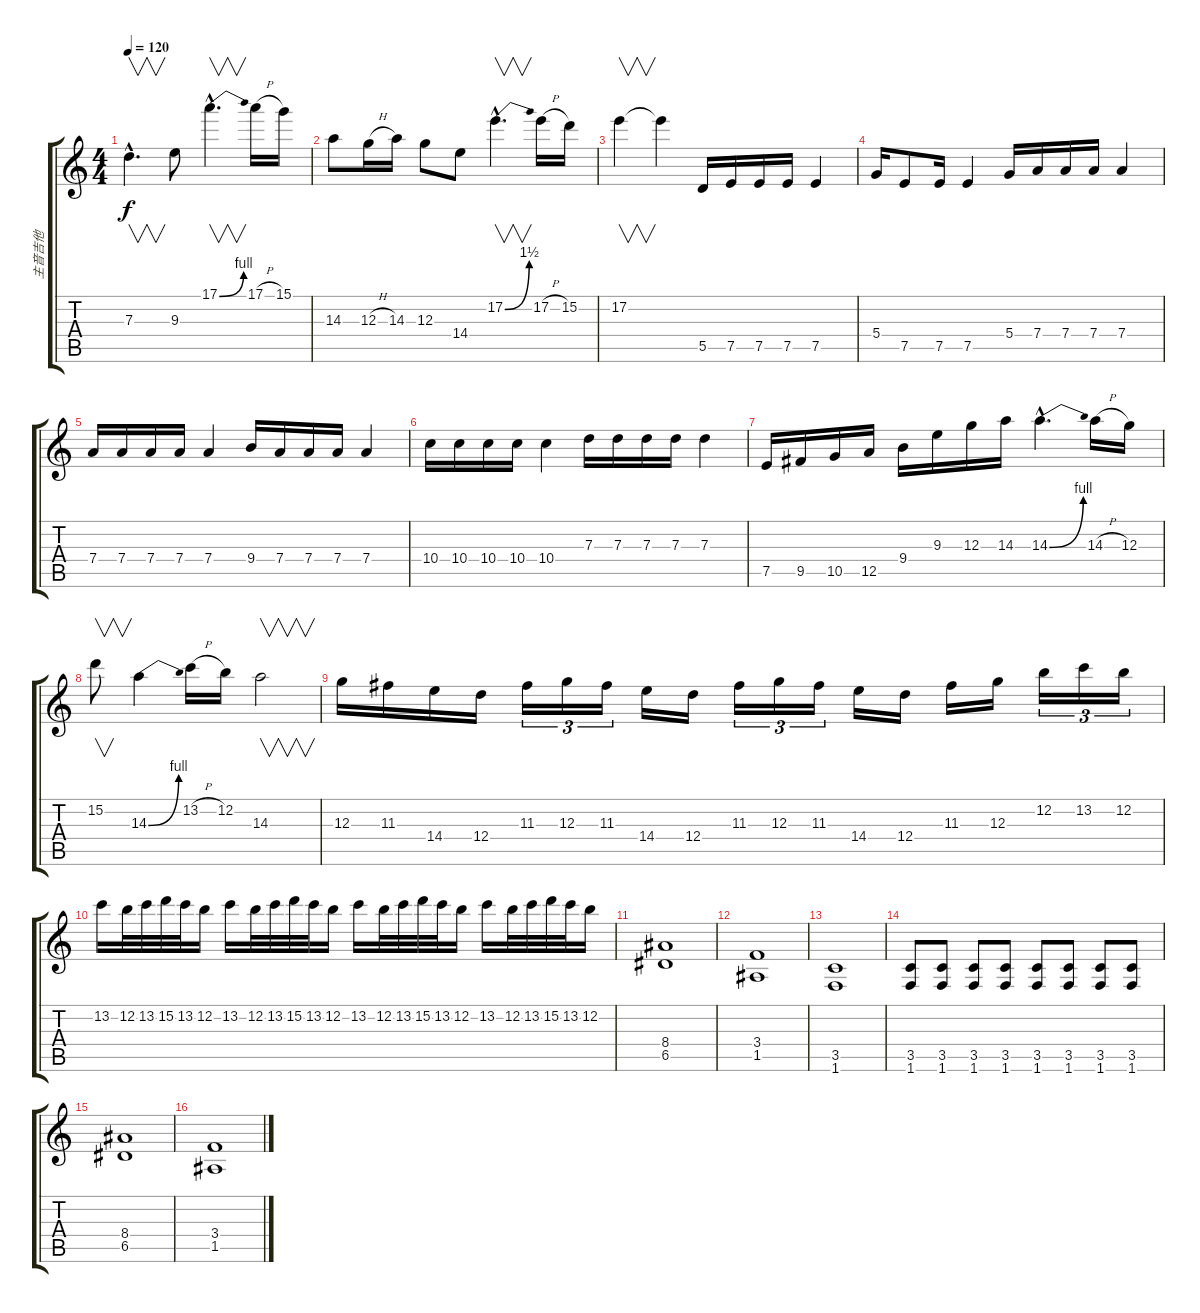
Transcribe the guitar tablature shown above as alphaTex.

\track ("主音吉他" "主音吉他") {instrument distortionguitar}
\staff {score tabs}
\tuning (E4 B3 G3 D3 A2 E2) {hide}
\ts (4 4)
\tempo 120
\clef g2
\ks c
7.3{hac}.4{v d dy f} 9.3.8 17.1{be (bend 0 0 60 4) hac}.4{v d} 17.1{h}.16 15.1.16 |
14.3.8 12.3{h}.16 14.3.16 12.3.8 14.4.8 17.2{be (bend 0 0 60 6) hac}.4{v d} 17.2{h}.16 15.2.16 |
17.2.4{v} 17.2{t}.4 5.5.16 7.5.16 7.5.16 7.5.16 7.5.4 |
5.4.16 7.5.8 7.5.16 7.5.4 5.4.16 7.4.16 7.4.16 7.4.16 7.4.4 |
7.4.16 7.4.16 7.4.16 7.4.16 7.4.4 9.4.16 7.4.16 7.4.16 7.4.16 7.4.4 |
10.4.16 10.4.16 10.4.16 10.4.16 10.4.4 7.3.16 7.3.16 7.3.16 7.3.16 7.3.4 |
7.5.16 9.5.16 10.5.16 12.5.16 9.4.16 9.3.16 12.3.16 14.3.16 14.3{be (bend 0 0 60 4) hac}.4{d} 14.3{h}.16 12.3.16 |
15.2.8{v} 14.3{be (bend 0 0 60 4)}.4 13.2{h}.16 12.2.16 14.3.2{v} |
12.3.16 11.3.16 14.4.16 12.4.16 11.3.16{tu (3 2)} 12.3.16{tu (3 2)} 11.3.16{tu (3 2)} 14.4.16 12.4.16 11.3.16{tu (3 2)} 12.3.16{tu (3 2)} 11.3.16{tu (3 2)} 14.4.16 12.4.16 11.3.16 12.3.16 12.2.16{tu (3 2)} 13.2.16{tu (3 2)} 12.2.16{tu (3 2)} |
13.2.16 12.2.32 13.2.32 15.2.32 13.2.32 12.2.16 13.2.16 12.2.32 13.2.32 15.2.32 13.2.32 12.2.16 13.2.16 12.2.32 13.2.32 15.2.32 13.2.32 12.2.16 13.2.16 12.2.32 13.2.32 15.2.32 13.2.32 12.2.16 |
(8.4 6.5).1{volume 12 instrument distortionguitar} |
(3.4 1.5).1 |
(3.5 1.6).1 |
(3.5 1.6).8 (3.5 1.6).8 (3.5 1.6).8 (3.5 1.6).8 (3.5 1.6).8 (3.5 1.6).8 (3.5 1.6).8 (3.5 1.6).8 |
(8.4 6.5).1 |
(3.4 1.5).1
